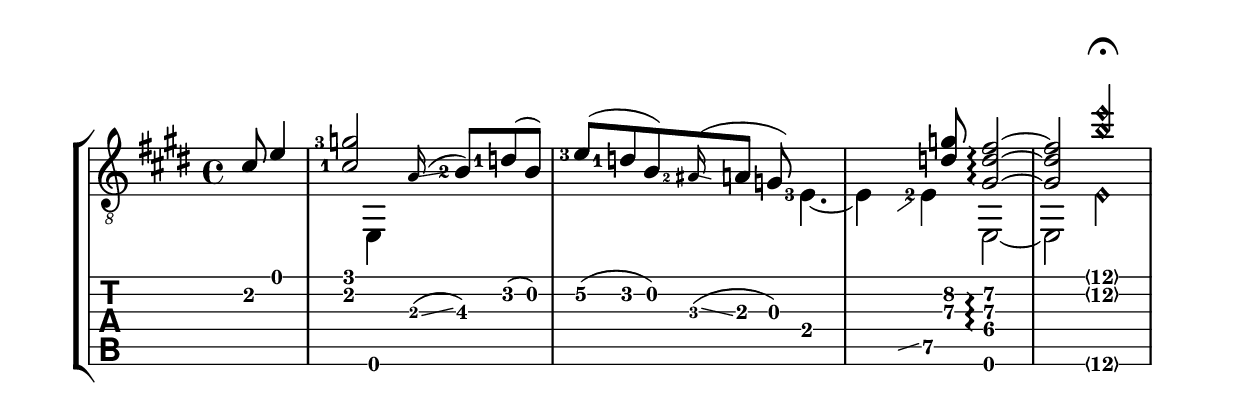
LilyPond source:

\version "2.15.10"

#(set-global-staff-size 22.45)

#(define (glissando::calc-extra-dy grob)
   (let* ((original (ly:grob-original grob))
          (left-bound (ly:spanner-bound original LEFT))
          (right-bound (ly:spanner-bound original RIGHT))
          (left-pitch (ly:event-property (event-cause left-bound) 'pitch))
          (right-pitch (ly:event-property (event-cause right-bound) 'pitch)))

     (if (and (= (ly:pitch-octave left-pitch) (ly:pitch-octave right-pitch))
              (= (ly:pitch-notename left-pitch) (ly:pitch-notename right-pitch)))
         (- (ly:pitch-alteration right-pitch) (ly:pitch-alteration left-pitch))
         0 )))

\paper {
  indent= #0
  line-width= #180
}

upper= \relative c' {
  \time 4/4
  \key e \major
  \set Staff.midiInstrument = #"acoustic guitar (steel)"
  \set fingeringOrientations = #'(left)

  \partial 4. cis8 e4
  < cis-1 g'-3 >2 s8 \grace a16 ( \glissando < b-2 >8\3 ) < d-1 > ( b )
  < e-3 >\2 ( <d-1> b ) \grace < ais-2 >16 ( \glissando a8 g ) s4.
  s4. < d'\3 g\2 >8 < gis,\4  d'\3 fis\2 >2\arpeggio ~
  < gis\4 d'\3 fis\2 >2 < b'\2\harmonic e\harmonic >2\fermata
}

lower= \relative c {
  \set fingeringOrientations = #'(left)

  \partial 4. s4.
  s4 e,4 s2
  s2 s8 < e'-3 >4. ~
  e4 \hideNotes \grace { b8 \glissando s4 } \unHideNotes < e-2 >4\5 e,2 ~
  e2 < e'\6\harmonic >
}

\score {
  \new StaffGroup <<
    \new Staff = "guitar" <<
      \context Voice = "upper guitar" {
        \clef "G_8" \voiceOne
        \override Glissando #'gap = #0.5
        \override Glissando #'extra-offset = #'(-0.5 . 0)
        \override Glissando #'springs-and-rods = #ly:spanner::set-spacing-rods
        \override Glissando #'minimum-length = #4
        \override Glissando #'extra-dy = #glissando::calc-extra-dy
        \upper
      }
      \context Voice = "lower guitar" {
        \clef "G_8" \voiceTwo
        \override Glissando #'bound-details #'right #'padding = #1
        \override Glissando #'bound-details #'left #'padding = #0.2
        \lower
      }
    >>
    \new TabStaff = "tab" <<
      \context TabVoice = "upper tab" { \clef "moderntab" \voiceOne \upper }
      \context TabVoice = "lower tab" { \clef "moderntab" \voiceTwo \lower }
    >>
  >>

  \layout {
    \context {
      \Staff
      \override StringNumber #'transparent = ##t
    }
    \context {
      \TabStaff
      \revert Arpeggio #'stencil
    }
  }
}
